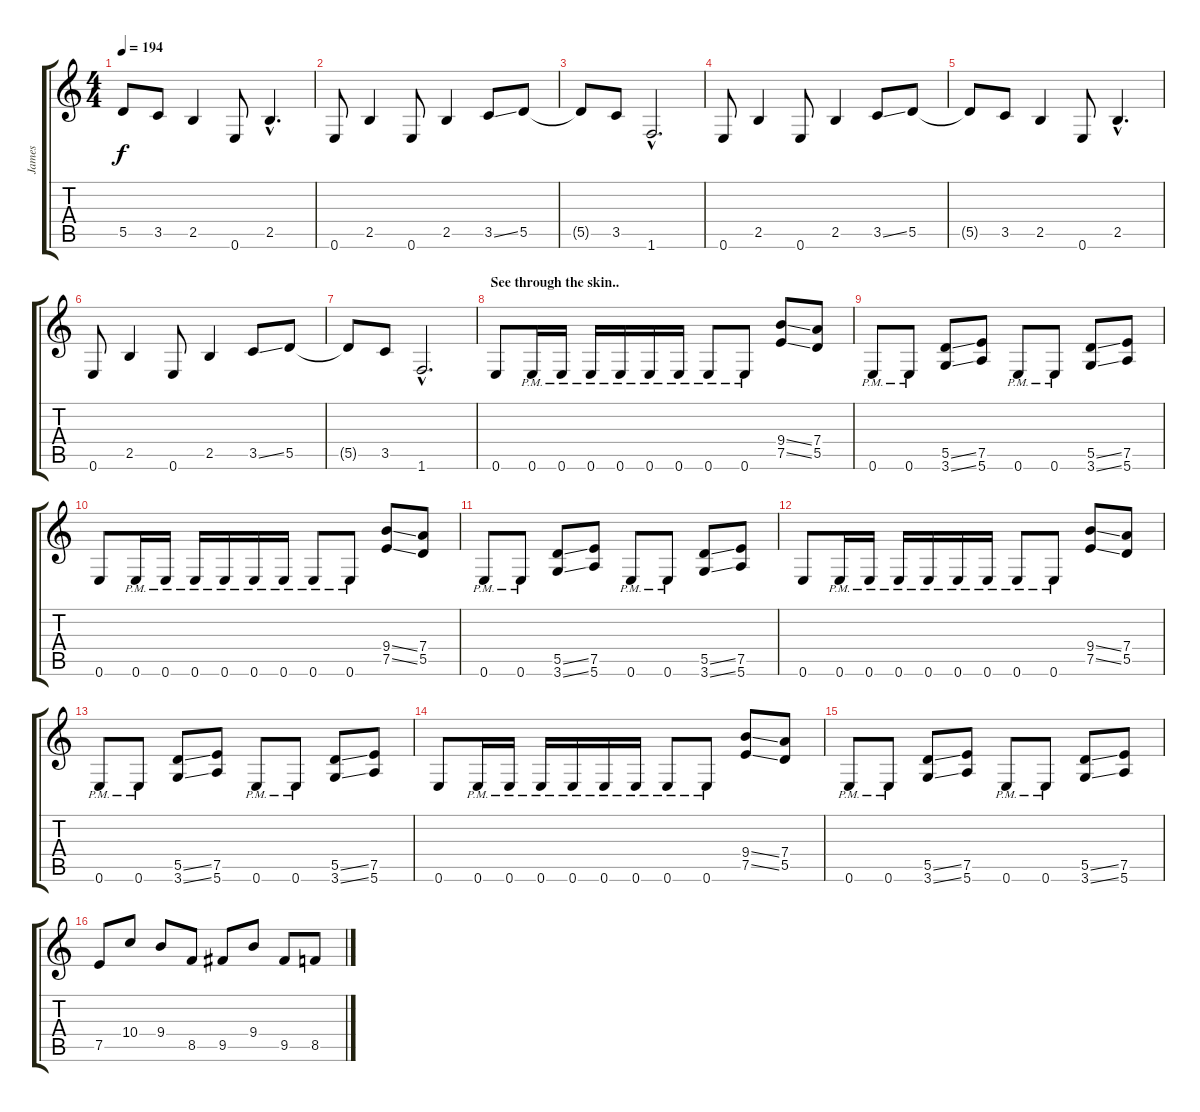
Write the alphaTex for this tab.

\track ("James" "James") {instrument distortionguitar}
\staff {score tabs}
\tuning (E4 B3 G3 D3 A2 E2) {hide}
\ts (4 4)
\tempo 194
\clef g2
\ks c
5.5{t}.8{dy f} 3.5.8 2.5.4 0.6.8 2.5{hac}.4{d} |
0.6.8 2.5.4 0.6.8 2.5.4 3.5{ss}.8 5.5.8 |
5.5{t}.8 3.5.8 1.6{hac}.2{d} |
0.6.8 2.5.4 0.6.8 2.5.4 3.5{ss}.8 5.5.8 |
5.5{t}.8 3.5.8 2.5.4 0.6.8 2.5{hac}.4{d} |
0.6.8 2.5.4 0.6.8 2.5.4 3.5{ss}.8 5.5.8 |
5.5{t}.8 3.5.8 1.6{hac}.2{d} |
\section ("" "See through the skin..")
0.6.8 0.6{pm}.16 0.6{pm}.16 0.6{pm}.16 0.6{pm}.16 0.6{pm}.16 0.6{pm}.16 0.6{pm}.8 0.6{pm}.8 (9.4{ss} 7.5{ss}).8 (7.4 5.5).8 |
0.6{pm}.8 0.6{pm}.8 (5.5{ss} 3.6{ss}).8 (7.5 5.6).8 0.6{pm}.8 0.6{pm}.8 (5.5{ss} 3.6{ss}).8 (7.5 5.6).8 |
0.6.8 0.6{pm}.16 0.6{pm}.16 0.6{pm}.16 0.6{pm}.16 0.6{pm}.16 0.6{pm}.16 0.6{pm}.8 0.6{pm}.8 (9.4{ss} 7.5{ss}).8 (7.4 5.5).8 |
0.6{pm}.8 0.6{pm}.8 (5.5{ss} 3.6{ss}).8 (7.5 5.6).8 0.6{pm}.8 0.6{pm}.8 (5.5{ss} 3.6{ss}).8 (7.5 5.6).8 |
0.6.8 0.6{pm}.16 0.6{pm}.16 0.6{pm}.16 0.6{pm}.16 0.6{pm}.16 0.6{pm}.16 0.6{pm}.8 0.6{pm}.8 (9.4{ss} 7.5{ss}).8 (7.4 5.5).8 |
0.6{pm}.8 0.6{pm}.8 (5.5{ss} 3.6{ss}).8 (7.5 5.6).8 0.6{pm}.8 0.6{pm}.8 (5.5{ss} 3.6{ss}).8 (7.5 5.6).8 |
0.6.8 0.6{pm}.16 0.6{pm}.16 0.6{pm}.16 0.6{pm}.16 0.6{pm}.16 0.6{pm}.16 0.6{pm}.8 0.6{pm}.8 (9.4{ss} 7.5{ss}).8 (7.4 5.5).8 |
0.6{pm}.8 0.6{pm}.8 (5.5{ss} 3.6{ss}).8 (7.5 5.6).8 0.6{pm}.8 0.6{pm}.8 (5.5{ss} 3.6{ss}).8 (7.5 5.6).8 |
\section ("" "")
7.5.8 10.4.8 9.4.8 8.5.8 9.5.8 9.4.8 9.5.8 8.5.8
